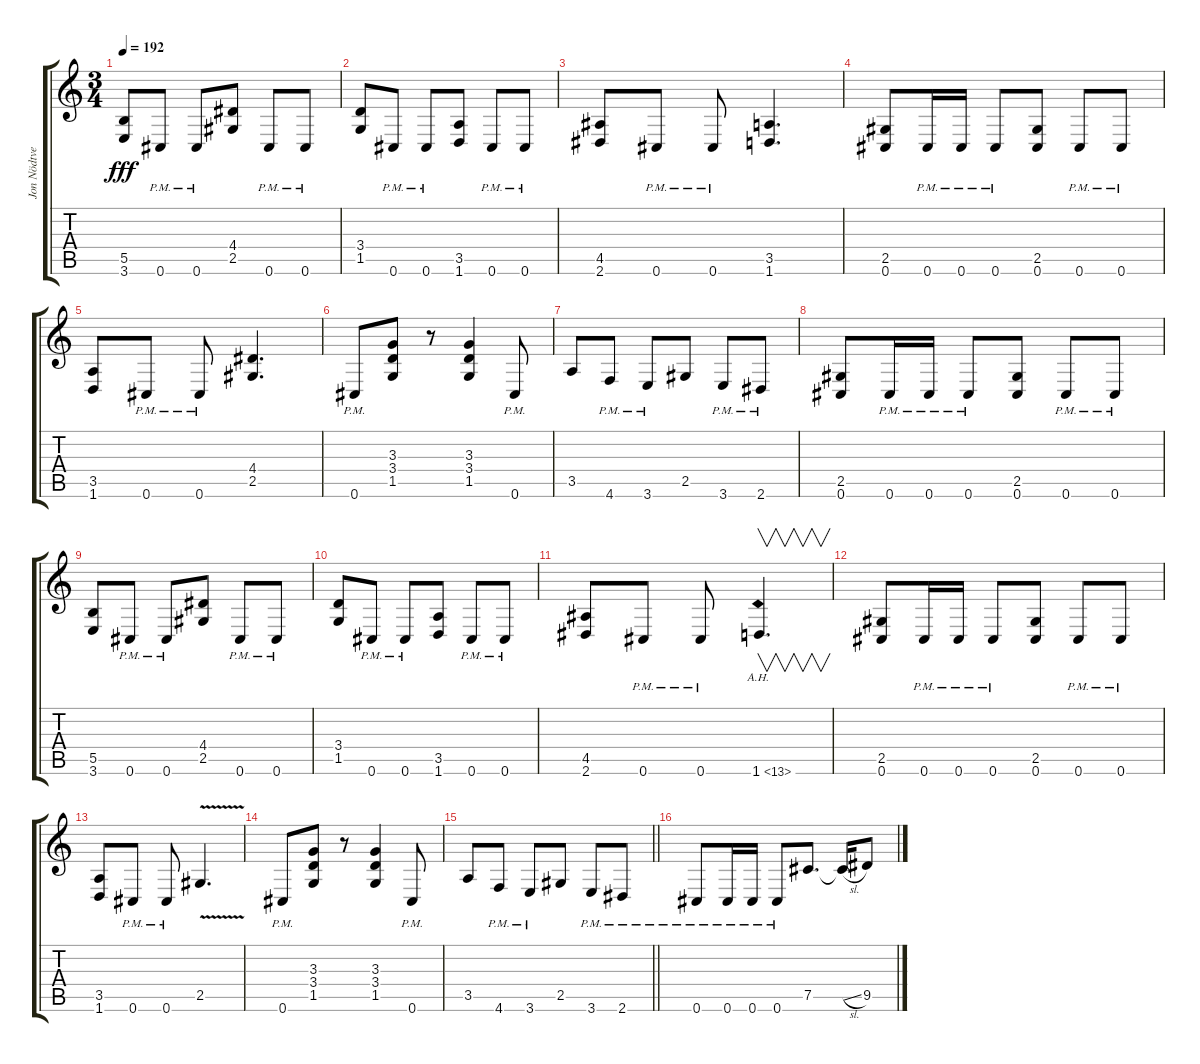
\track ("Jon Nödtveidt" "Jon Nödtve") {instrument distortionguitar}
\staff {score tabs}
\tuning (Db4 Ab3 E3 B2 Gb2 Db2) {hide}
\ts (3 4)
\tempo 192
\clef g2
\ks c
(5.5 3.6).8{dy fff} 0.6{pm}.8 0.6{pm}.8 (4.4 2.5).8 0.6{pm}.8 0.6{pm}.8 |
(3.4 1.5).8 0.6{pm}.8 0.6{pm}.8 (3.5 1.6).8 0.6{pm}.8 0.6{pm}.8 |
(4.5 2.6).8 0.6{pm}.8 0.6{pm}.8 (3.5 1.6).4{d} |
(2.5 0.6).8 0.6{pm}.16 0.6{pm}.16 0.6{pm}.8 (2.5 0.6).8 0.6{pm}.8 0.6{pm}.8 |
(3.5 1.6).8 0.6{pm}.8 0.6{pm}.8 (4.4 2.5).4{d} |
0.6{pm}.8 (3.3 3.4 1.5).8 r.8 (3.3 3.4 1.5).4 0.6{pm}.8 |
3.5.8 4.6{pm}.8 3.6{pm}.8 2.5.8 3.6{pm}.8 2.6{pm}.8 |
(2.5 0.6).8 0.6{pm}.16 0.6{pm}.16 0.6{pm}.8 (2.5 0.6).8 0.6{pm}.8 0.6{pm}.8 |
(5.5 3.6).8 0.6{pm}.8 0.6{pm}.8 (4.4 2.5).8 0.6{pm}.8 0.6{pm}.8 |
(3.4 1.5).8 0.6{pm}.8 0.6{pm}.8 (3.5 1.6).8 0.6{pm}.8 0.6{pm}.8 |
(4.5 2.6).8 0.6{pm}.8 0.6{pm}.8 1.6{ah 12}.4{v d} |
(2.5 0.6).8 0.6{pm}.16 0.6{pm}.16 0.6{pm}.8 (2.5 0.6).8 0.6{pm}.8 0.6{pm}.8 |
(3.5 1.6).8 0.6{pm}.8 0.6{pm}.8 2.5{v}.4{d} |
0.6{pm}.8 (3.3 3.4 1.5).8 r.8 (3.3 3.4 1.5).4 0.6{pm}.8 |
\barLineRight lightlight
3.5.8 4.6{pm}.8 3.6{pm}.8 2.5.8 3.6{pm}.8 2.6{pm}.8 |
0.6{pm}.8 0.6{pm}.16 0.6{pm}.16 0.6{pm}.8 7.5.8{d} 7.5{sl t}.16 9.5.8
